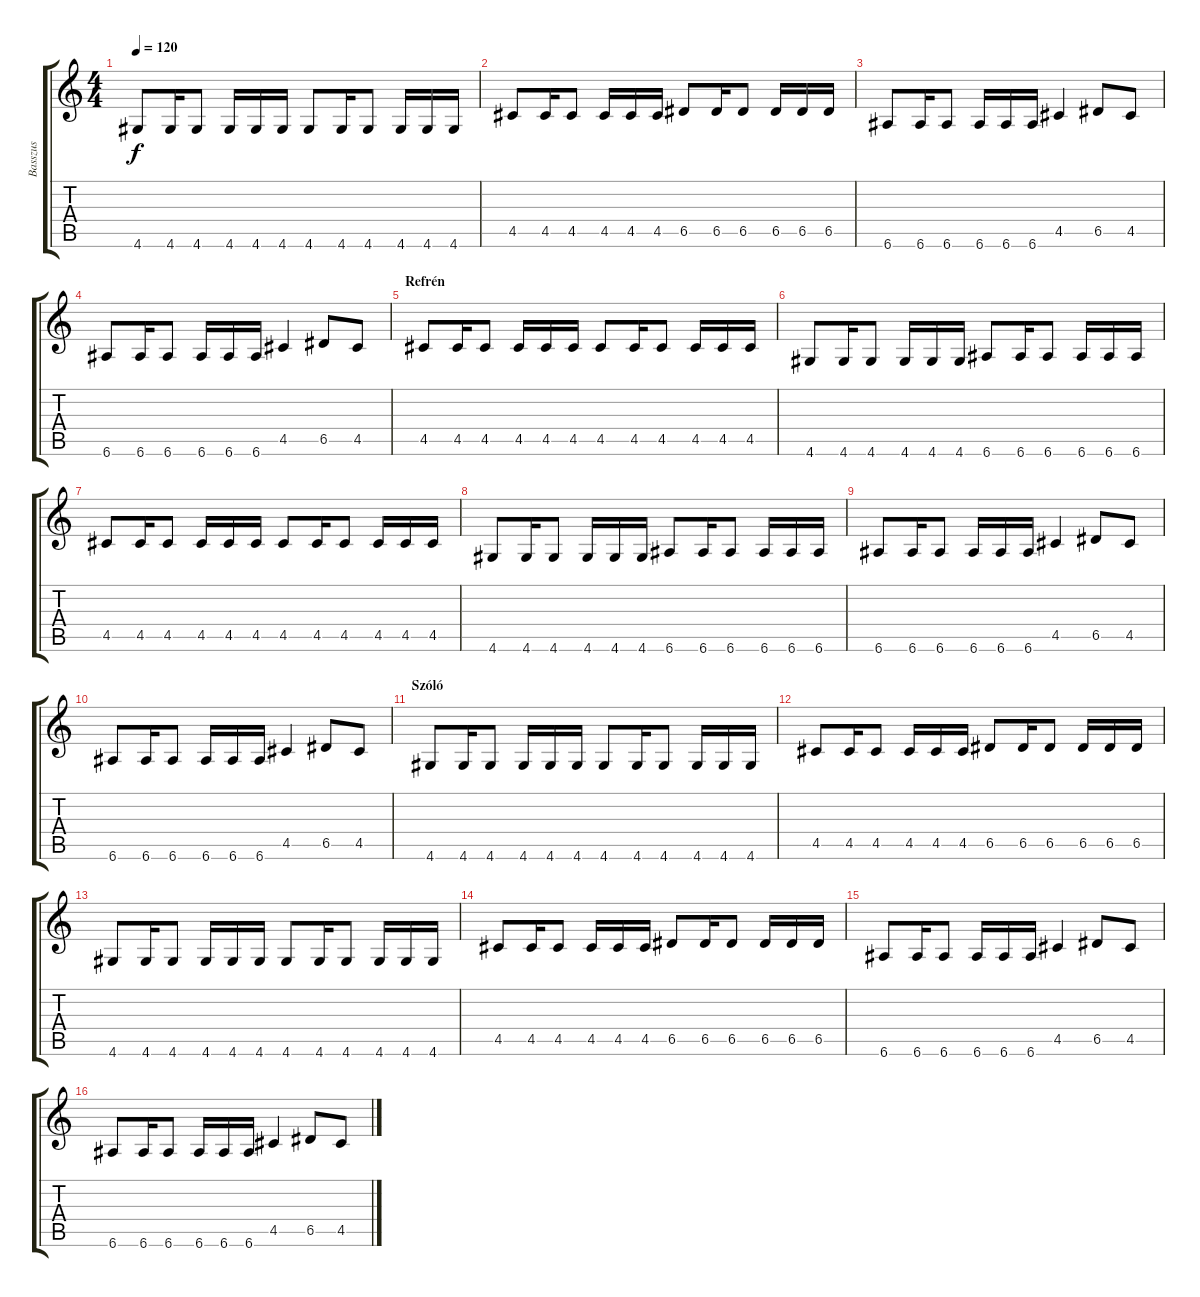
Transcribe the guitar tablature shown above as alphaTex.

\track ("Basszus" "Basszus") {instrument electricbassfinger}
\staff {score tabs}
\tuning (E4 B3 G3 D3 A2 E2) {hide}
\ts (4 4)
\tempo 120
\clef g2
\ks c
4.6.8{dy f} 4.6.16 4.6.8 4.6.16 4.6.16 4.6.16 4.6.8 4.6.16 4.6.8 4.6.16 4.6.16 4.6.16 |
4.5.8 4.5.16 4.5.8 4.5.16 4.5.16 4.5.16 6.5.8 6.5.16 6.5.8 6.5.16 6.5.16 6.5.16 |
6.6.8 6.6.16 6.6.8 6.6.16 6.6.16 6.6.16 4.5.4 6.5.8 4.5.8 |
6.6.8 6.6.16 6.6.8 6.6.16 6.6.16 6.6.16 4.5.4 6.5.8 4.5.8 |
\section ("" "Refrén")
4.5.8 4.5.16 4.5.8 4.5.16 4.5.16 4.5.16 4.5.8 4.5.16 4.5.8 4.5.16 4.5.16 4.5.16 |
4.6.8 4.6.16 4.6.8 4.6.16 4.6.16 4.6.16 6.6.8 6.6.16 6.6.8 6.6.16 6.6.16 6.6.16 |
4.5.8 4.5.16 4.5.8 4.5.16 4.5.16 4.5.16 4.5.8 4.5.16 4.5.8 4.5.16 4.5.16 4.5.16 |
4.6.8 4.6.16 4.6.8 4.6.16 4.6.16 4.6.16 6.6.8 6.6.16 6.6.8 6.6.16 6.6.16 6.6.16 |
6.6.8 6.6.16 6.6.8 6.6.16 6.6.16 6.6.16 4.5.4 6.5.8 4.5.8 |
6.6.8 6.6.16 6.6.8 6.6.16 6.6.16 6.6.16 4.5.4 6.5.8 4.5.8 |
\section ("" "Szóló")
4.6.8 4.6.16 4.6.8 4.6.16 4.6.16 4.6.16 4.6.8 4.6.16 4.6.8 4.6.16 4.6.16 4.6.16 |
4.5.8 4.5.16 4.5.8 4.5.16 4.5.16 4.5.16 6.5.8 6.5.16 6.5.8 6.5.16 6.5.16 6.5.16 |
4.6.8 4.6.16 4.6.8 4.6.16 4.6.16 4.6.16 4.6.8 4.6.16 4.6.8 4.6.16 4.6.16 4.6.16 |
4.5.8 4.5.16 4.5.8 4.5.16 4.5.16 4.5.16 6.5.8 6.5.16 6.5.8 6.5.16 6.5.16 6.5.16 |
6.6.8 6.6.16 6.6.8 6.6.16 6.6.16 6.6.16 4.5.4 6.5.8 4.5.8 |
6.6.8 6.6.16 6.6.8 6.6.16 6.6.16 6.6.16 4.5.4 6.5.8 4.5.8
